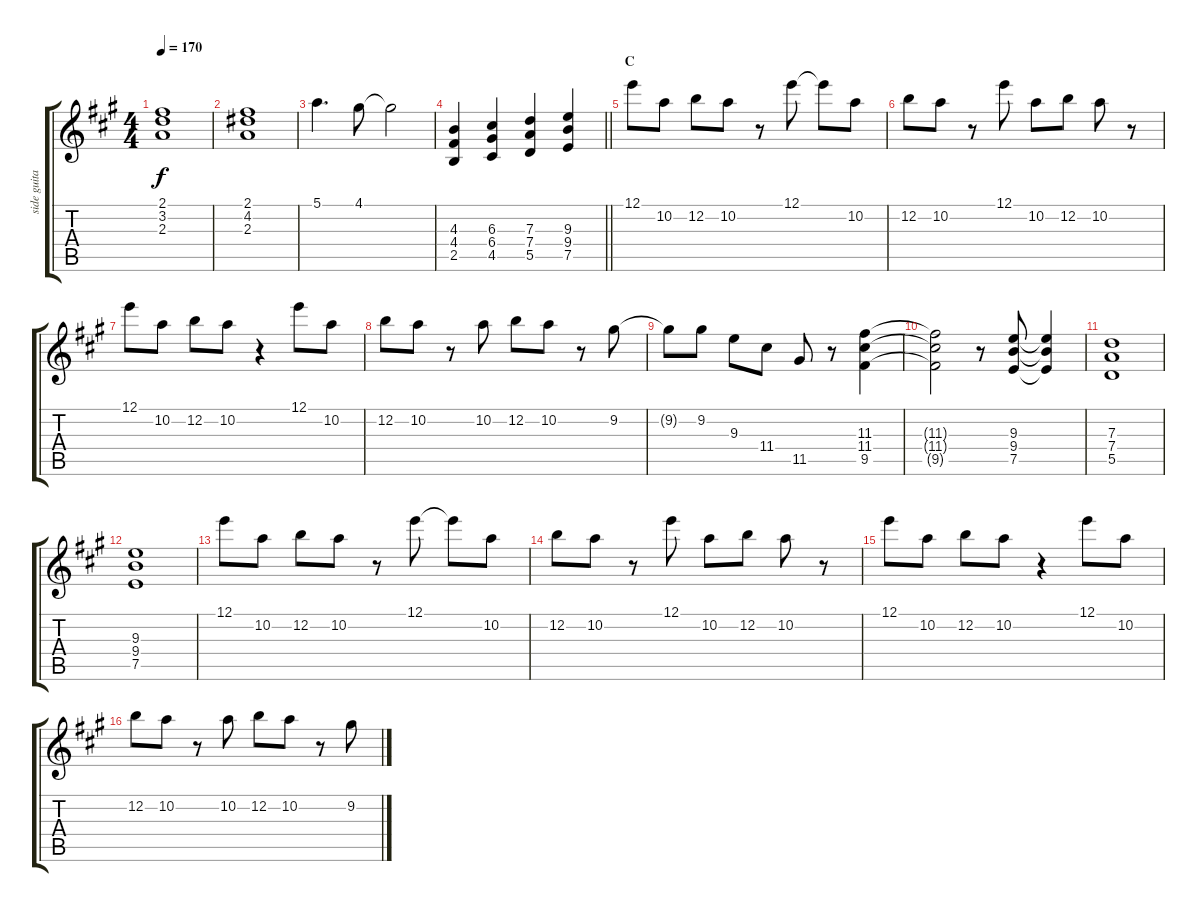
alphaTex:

\track ("side guitar" "side guita") {instrument distortionguitar}
\staff {score tabs}
\tuning (E4 B3 G3 D3 A2 E2) {hide}
\ts (4 4)
\tempo 170
\clef g2
\ks a
(2.1 3.2 2.3).1{dy f} |
(2.1 4.2 2.3).1 |
5.1.4{d} 4.1.8 4.1{t}.2 |
\barLineRight lightlight
(4.3 4.4 2.5).4 (6.3 6.4 4.5).4 (7.3 7.4 5.5).4 (9.3 9.4 7.5).4 |
\section ("" "C")
12.1.8 10.2.8 12.2.8 10.2.8 r.8 12.1.8 12.1{t}.8 10.2.8 |
12.2.8 10.2.8 r.8 12.1.8 10.2.8 12.2.8 10.2.8 r.8 |
12.1.8 10.2.8 12.2.8 10.2.8 r.4 12.1.8 10.2.8 |
12.2.8 10.2.8 r.8 10.2.8 12.2.8 10.2.8 r.8 9.2.8 |
9.2{t}.8 9.2.8 9.3.8 11.4.8 11.5.8 r.8 (11.3 11.4 9.5).4 |
(11.3{t} 11.4{t} 9.5{t}).2 r.8 (9.3 9.4 7.5).8 (9.3{t} 9.4{t} 7.5{t}).4 |
(7.3 7.4 5.5).1 |
(9.3 9.4 7.5).1 |
12.1.8 10.2.8 12.2.8 10.2.8 r.8 12.1.8 12.1{t}.8 10.2.8 |
12.2.8 10.2.8 r.8 12.1.8 10.2.8 12.2.8 10.2.8 r.8 |
12.1.8 10.2.8 12.2.8 10.2.8 r.4 12.1.8 10.2.8 |
12.2.8 10.2.8 r.8 10.2.8 12.2.8 10.2.8 r.8 9.2.8
